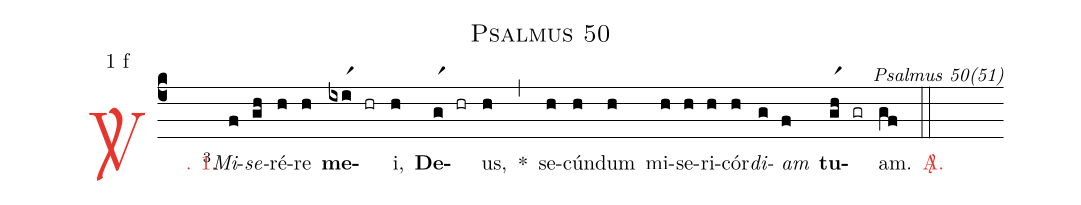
name: Psalmus 50;
mode: 1;
mode-differentia: f;
commentary: Psalmus 50(51);
nabc-lines: 1;
%%
(c4)

<c><sp>V/</sp>. 1.</c>() <v>\VSup{3}</v><i>Mi</i>(f)<i>se</i>(gh)ré(h)re(h) <b>me</b>(ixir1)(hr)i,(h) <b>De</b>(gr1)(hr)us,(h) *(,) se(h)cún(h)dum(h) mi(h)se(h)ri(h)cór(h)<i>di</i>(g)<i>am</i>(f) <b>tu</b>(gr1h)(gr)am.(gf)

<c><sp>A/</sp>.</c>(::)
